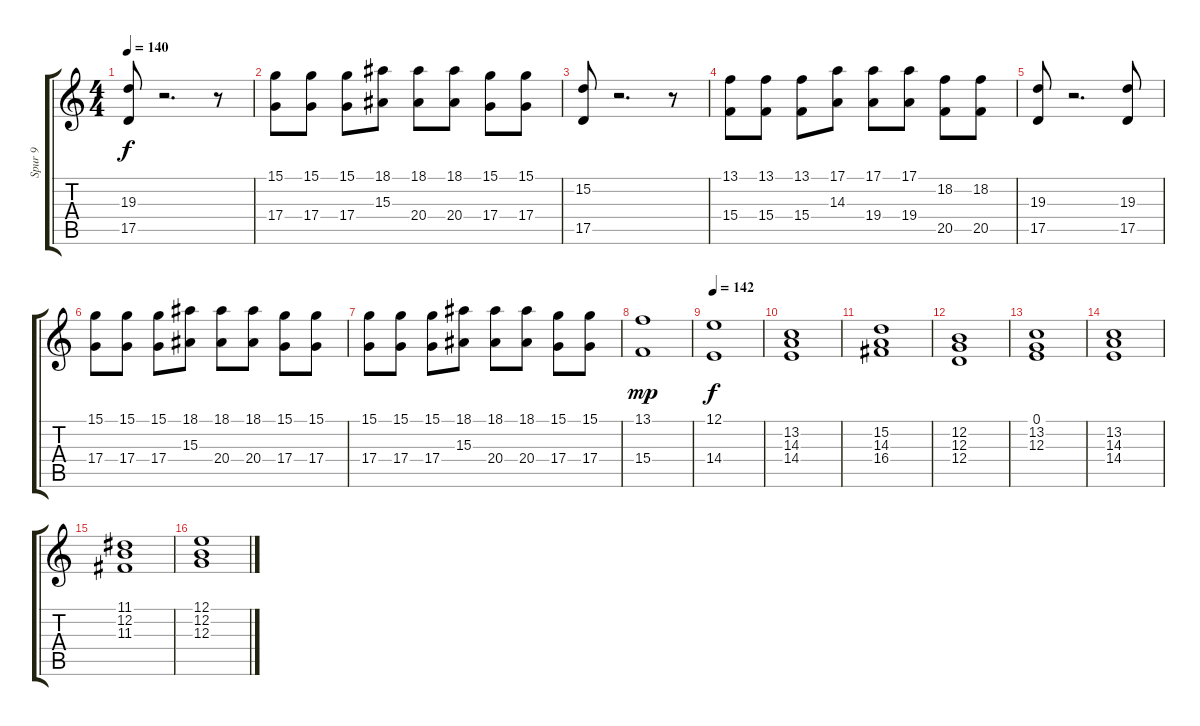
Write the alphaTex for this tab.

\track ("Spur 9" "Spur 9") {instrument stringensemble2}
\staff {score tabs}
\tuning (E4 B3 G3 D3 A2 E2) {hide}
\ts (4 4)
\tempo 140
\clef g2
\ks c
(19.3 17.5).8{dy f} r.2{d} r.8 |
(15.1 17.4).8 (15.1 17.4).8 (15.1 17.4).8 (18.1 15.3).8 (18.1 20.4).8 (18.1 20.4).8 (15.1 17.4).8 (15.1 17.4).8 |
(15.2 17.5).8 r.2{d} r.8 |
(13.1 15.4).8 (13.1 15.4).8 (13.1 15.4).8 (17.1 14.3).8 (17.1 19.4).8 (17.1 19.4).8 (18.2 20.5).8 (18.2 20.5).8 |
(19.3 17.5).8 r.2{d} (19.3 17.5).8 |
(15.1 17.4).8 (15.1 17.4).8 (15.1 17.4).8 (18.1 15.3).8 (18.1 20.4).8 (18.1 20.4).8 (15.1 17.4).8 (15.1 17.4).8 |
(15.1 17.4).8 (15.1 17.4).8 (15.1 17.4).8 (18.1 15.3).8 (18.1 20.4).8 (18.1 20.4).8 (15.1 17.4).8 (15.1 17.4).8 |
(13.1 15.4).1{dy mp} |
\tempo 142
(12.1 14.4).1{dy f} |
(13.2 14.3 14.4).1 |
(15.2 14.3 16.4).1 |
(12.2 12.3 12.4).1 |
(0.1 13.2 12.3).1 |
(13.2 14.3 14.4).1 |
(11.1 12.2 11.3).1 |
(12.1 12.2 12.3).1
